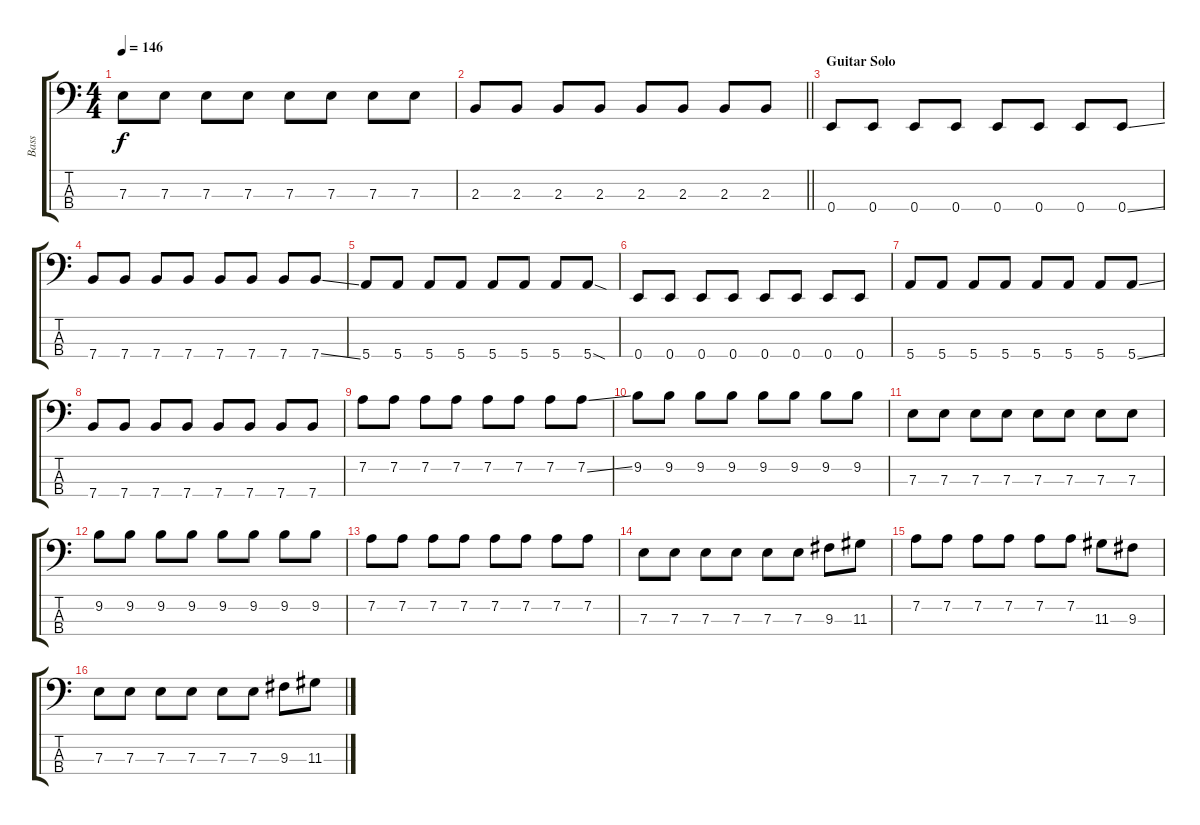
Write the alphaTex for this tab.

\track ("Bass" "Bass") {instrument electricbasspick}
\staff {score tabs}
\tuning (G2 D2 A1 E1) {hide}
\ts (4 4)
\tempo 146
\clef f4
\ks c
7.3.8{dy f} 7.3.8 7.3.8 7.3.8 7.3.8 7.3.8 7.3.8 7.3.8 |
\barLineRight lightlight
2.3.8 2.3.8 2.3.8 2.3.8 2.3.8 2.3.8 2.3.8 2.3.8 |
\section ("" "Guitar Solo")
0.4.8 0.4.8 0.4.8 0.4.8 0.4.8 0.4.8 0.4.8 0.4{ss}.8 |
7.4.8 7.4.8 7.4.8 7.4.8 7.4.8 7.4.8 7.4.8 7.4{ss}.8 |
5.4.8 5.4.8 5.4.8 5.4.8 5.4.8 5.4.8 5.4.8 5.4{sod}.8 |
0.4.8 0.4.8 0.4.8 0.4.8 0.4.8 0.4.8 0.4.8 0.4.8 |
5.4.8 5.4.8 5.4.8 5.4.8 5.4.8 5.4.8 5.4.8 5.4{ss}.8 |
7.4.8 7.4.8 7.4.8 7.4.8 7.4.8 7.4.8 7.4.8 7.4.8 |
7.2.8 7.2.8 7.2.8 7.2.8 7.2.8 7.2.8 7.2.8 7.2{ss}.8 |
9.2.8 9.2.8 9.2.8 9.2.8 9.2.8 9.2.8 9.2.8 9.2.8 |
7.3.8 7.3.8 7.3.8 7.3.8 7.3.8 7.3.8 7.3.8 7.3.8 |
9.2.8 9.2.8 9.2.8 9.2.8 9.2.8 9.2.8 9.2.8 9.2.8 |
7.2.8 7.2.8 7.2.8 7.2.8 7.2.8 7.2.8 7.2.8 7.2.8 |
7.3.8 7.3.8 7.3.8 7.3.8 7.3.8 7.3.8 9.3.8 11.3.8 |
7.2.8 7.2.8 7.2.8 7.2.8 7.2.8 7.2.8 11.3.8 9.3.8 |
7.3.8 7.3.8 7.3.8 7.3.8 7.3.8 7.3.8 9.3.8 11.3.8
